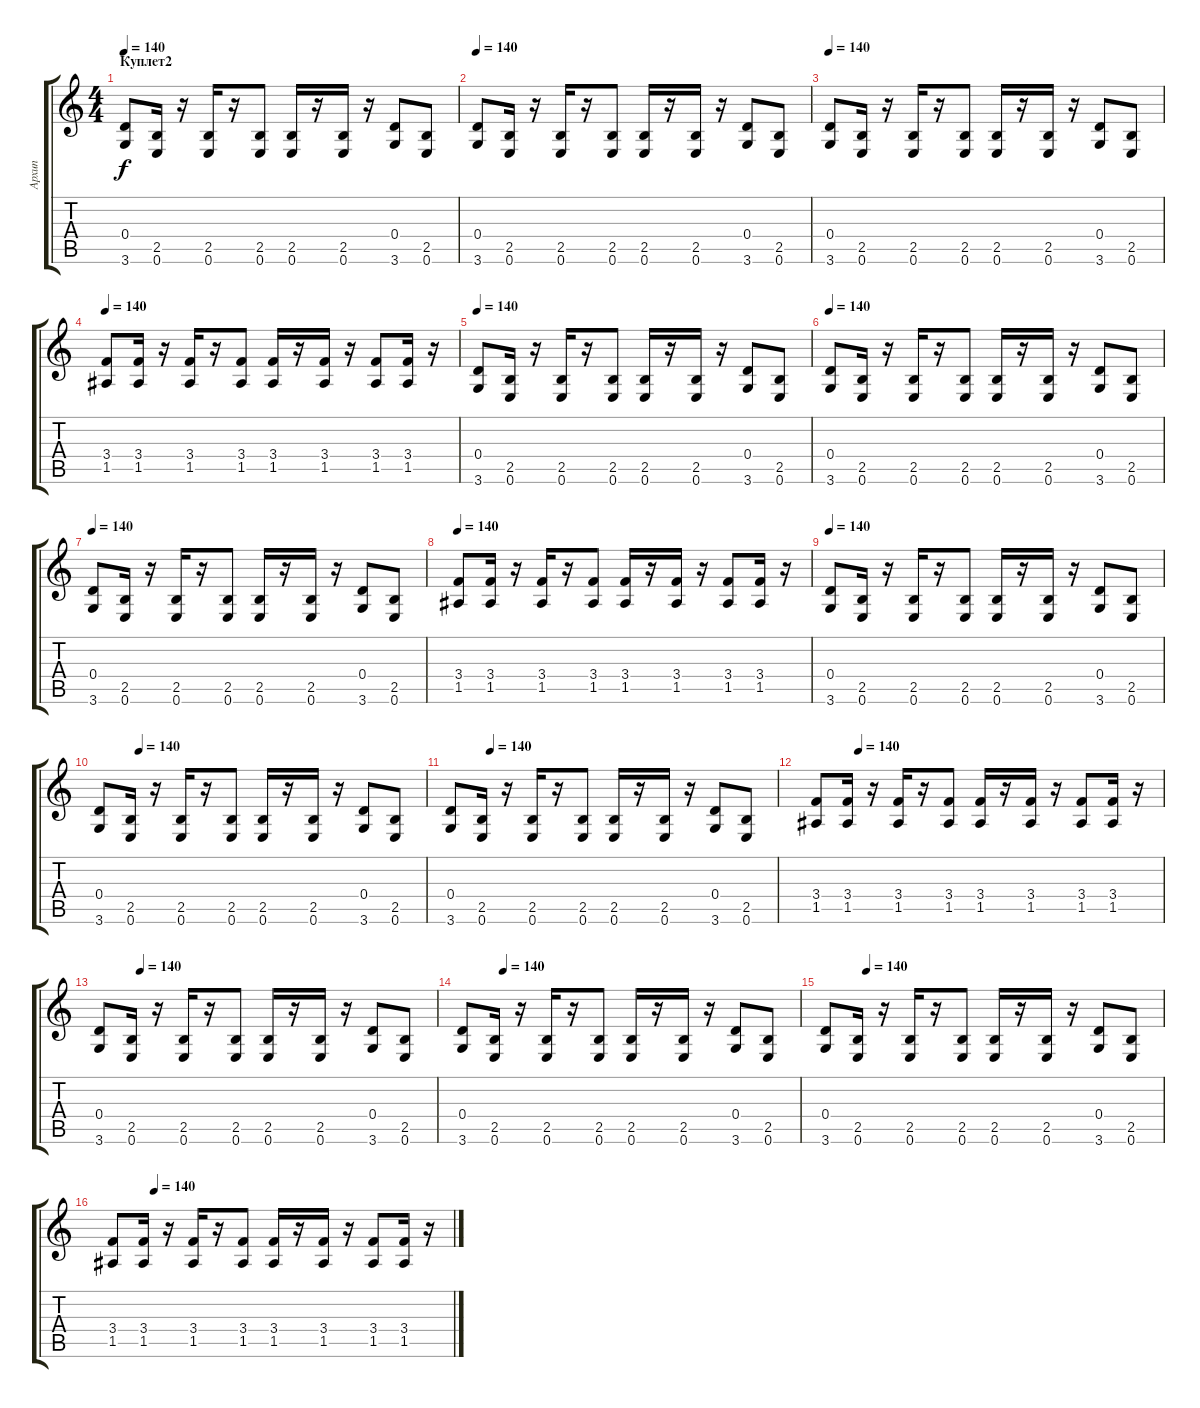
\track ("Архип" "Архип") {instrument distortionguitar}
\staff {score tabs}
\tuning (E4 B3 G3 D3 A2 E2) {hide}
\ts (4 4)
\section ("" "Куплет2")
\tempo 140
\clef g2
\ks c
(0.4 3.6).8{dy f} (2.5 0.6).16 r.16 (2.5 0.6).16 r.16 (2.5 0.6).8 (2.5 0.6).16 r.16 (2.5 0.6).16 r.16 (0.4 3.6).8 (2.5 0.6).8 |
\tempo 140
(0.4 3.6).8 (2.5 0.6).16 r.16 (2.5 0.6).16 r.16 (2.5 0.6).8 (2.5 0.6).16 r.16 (2.5 0.6).16 r.16 (0.4 3.6).8 (2.5 0.6).8 |
\tempo 140
(0.4 3.6).8 (2.5 0.6).16 r.16 (2.5 0.6).16 r.16 (2.5 0.6).8 (2.5 0.6).16 r.16 (2.5 0.6).16 r.16 (0.4 3.6).8 (2.5 0.6).8 |
\tempo 140
(3.4 1.5).8 (3.4 1.5).16 r.16 (3.4 1.5).16 r.16 (3.4 1.5).8 (3.4 1.5).16 r.16 (3.4 1.5).16 r.16 (3.4 1.5).8 (3.4 1.5).16 r.16 |
\tempo 140
(0.4 3.6).8 (2.5 0.6).16 r.16 (2.5 0.6).16 r.16 (2.5 0.6).8 (2.5 0.6).16 r.16 (2.5 0.6).16 r.16 (0.4 3.6).8 (2.5 0.6).8 |
\tempo 140
(0.4 3.6).8 (2.5 0.6).16 r.16 (2.5 0.6).16 r.16 (2.5 0.6).8 (2.5 0.6).16 r.16 (2.5 0.6).16 r.16 (0.4 3.6).8 (2.5 0.6).8 |
\tempo 140
(0.4 3.6).8 (2.5 0.6).16 r.16 (2.5 0.6).16 r.16 (2.5 0.6).8 (2.5 0.6).16 r.16 (2.5 0.6).16 r.16 (0.4 3.6).8 (2.5 0.6).8 |
\tempo 140
(3.4 1.5).8 (3.4 1.5).16 r.16 (3.4 1.5).16 r.16 (3.4 1.5).8 (3.4 1.5).16 r.16 (3.4 1.5).16 r.16 (3.4 1.5).8 (3.4 1.5).16 r.16 |
\tempo 140
(0.4 3.6).8 (2.5 0.6).16 r.16 (2.5 0.6).16 r.16 (2.5 0.6).8 (2.5 0.6).16 r.16 (2.5 0.6).16 r.16 (0.4 3.6).8 (2.5 0.6).8 |
\tempo (140 0.125)
(0.4 3.6).8 (2.5 0.6).16 r.16 (2.5 0.6).16 r.16 (2.5 0.6).8 (2.5 0.6).16 r.16 (2.5 0.6).16 r.16 (0.4 3.6).8 (2.5 0.6).8 |
\tempo (140 0.125)
(0.4 3.6).8 (2.5 0.6).16 r.16 (2.5 0.6).16 r.16 (2.5 0.6).8 (2.5 0.6).16 r.16 (2.5 0.6).16 r.16 (0.4 3.6).8 (2.5 0.6).8 |
\tempo (140 0.125)
(3.4 1.5).8 (3.4 1.5).16 r.16 (3.4 1.5).16 r.16 (3.4 1.5).8 (3.4 1.5).16 r.16 (3.4 1.5).16 r.16 (3.4 1.5).8 (3.4 1.5).16 r.16 |
\tempo (140 0.125)
(0.4 3.6).8 (2.5 0.6).16 r.16 (2.5 0.6).16 r.16 (2.5 0.6).8 (2.5 0.6).16 r.16 (2.5 0.6).16 r.16 (0.4 3.6).8 (2.5 0.6).8 |
\tempo (140 0.125)
(0.4 3.6).8 (2.5 0.6).16 r.16 (2.5 0.6).16 r.16 (2.5 0.6).8 (2.5 0.6).16 r.16 (2.5 0.6).16 r.16 (0.4 3.6).8 (2.5 0.6).8 |
\tempo (140 0.125)
(0.4 3.6).8 (2.5 0.6).16 r.16 (2.5 0.6).16 r.16 (2.5 0.6).8 (2.5 0.6).16 r.16 (2.5 0.6).16 r.16 (0.4 3.6).8 (2.5 0.6).8 |
\tempo (140 0.125)
(3.4 1.5).8 (3.4 1.5).16 r.16 (3.4 1.5).16 r.16 (3.4 1.5).8 (3.4 1.5).16 r.16 (3.4 1.5).16 r.16 (3.4 1.5).8 (3.4 1.5).16 r.16
